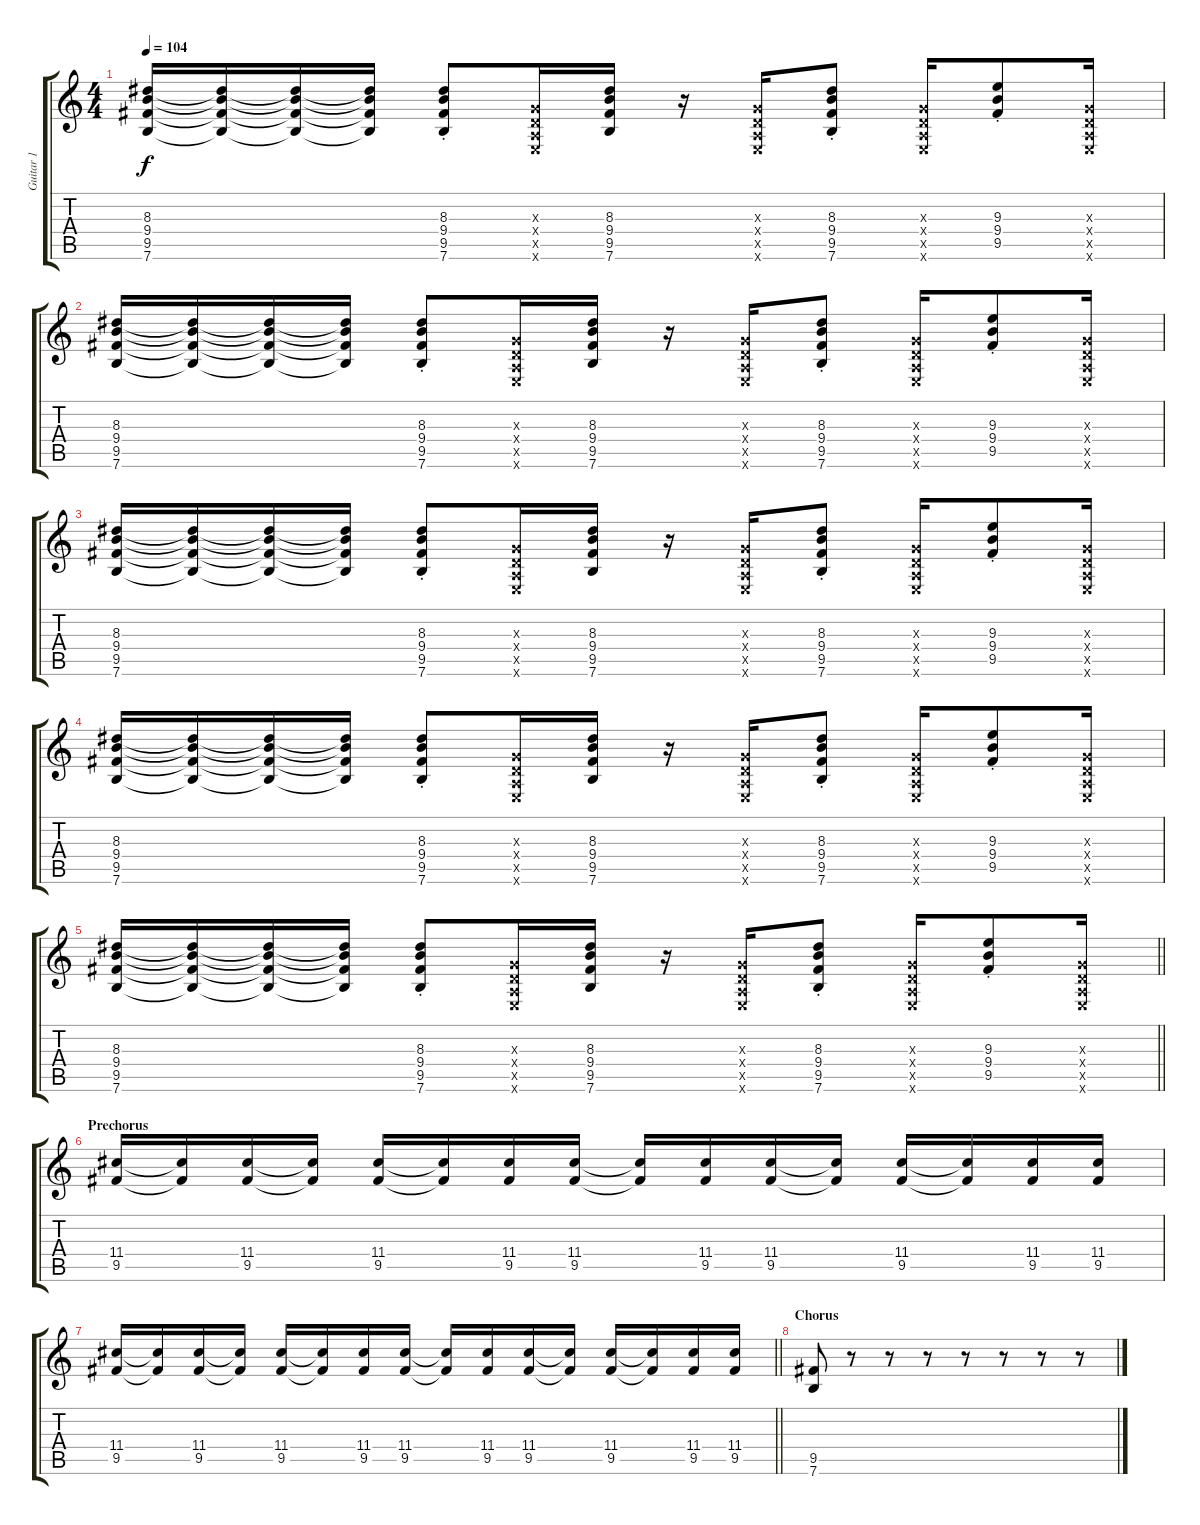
\track ("Guitar 1" "Guitar 1") {instrument overdrivenguitar}
\staff {score tabs}
\tuning (E4 B3 G3 D3 A2 E2) {hide}
\ts (4 4)
\tempo 104
\clef g2
\ks c
(8.3 9.4 9.5 7.6).16{dy f} (8.3{t} 9.4{t} 9.5{t} 7.6{t}).16 (8.3{t} 9.4{t} 9.5{t} 7.6{t}).16 (8.3{t} 9.4{t} 9.5{t} 7.6{t}).16 (8.3{st} 9.4{st} 9.5{st} 7.6{st}).8 (0.3{x} 0.4{x} 0.5{x} 0.6{x}).16 (8.3 9.4 9.5 7.6).16 r.16 (0.3{x} 0.4{x} 0.5{x} 0.6{x}).16 (8.3{st} 9.4{st} 9.5{st} 7.6{st}).8 (0.3{x} 0.4{x} 0.5{x} 0.6{x}).16 (9.3{st} 9.4{st} 9.5).8 (0.3{x} 0.4{x} 0.5{x} 0.6{x}).16 |
(8.3 9.4 9.5 7.6).16 (8.3{t} 9.4{t} 9.5{t} 7.6{t}).16 (8.3{t} 9.4{t} 9.5{t} 7.6{t}).16 (8.3{t} 9.4{t} 9.5{t} 7.6{t}).16 (8.3{st} 9.4{st} 9.5{st} 7.6{st}).8 (0.3{x} 0.4{x} 0.5{x} 0.6{x}).16 (8.3 9.4 9.5 7.6).16 r.16 (0.3{x} 0.4{x} 0.5{x} 0.6{x}).16 (8.3{st} 9.4{st} 9.5{st} 7.6{st}).8 (0.3{x} 0.4{x} 0.5{x} 0.6{x}).16 (9.3{st} 9.4{st} 9.5).8 (0.3{x} 0.4{x} 0.5{x} 0.6{x}).16 |
(8.3 9.4 9.5 7.6).16 (8.3{t} 9.4{t} 9.5{t} 7.6{t}).16 (8.3{t} 9.4{t} 9.5{t} 7.6{t}).16 (8.3{t} 9.4{t} 9.5{t} 7.6{t}).16 (8.3{st} 9.4{st} 9.5{st} 7.6{st}).8 (0.3{x} 0.4{x} 0.5{x} 0.6{x}).16 (8.3 9.4 9.5 7.6).16 r.16 (0.3{x} 0.4{x} 0.5{x} 0.6{x}).16 (8.3{st} 9.4{st} 9.5{st} 7.6{st}).8 (0.3{x} 0.4{x} 0.5{x} 0.6{x}).16 (9.3{st} 9.4{st} 9.5).8 (0.3{x} 0.4{x} 0.5{x} 0.6{x}).16 |
(8.3 9.4 9.5 7.6).16 (8.3{t} 9.4{t} 9.5{t} 7.6{t}).16 (8.3{t} 9.4{t} 9.5{t} 7.6{t}).16 (8.3{t} 9.4{t} 9.5{t} 7.6{t}).16 (8.3{st} 9.4{st} 9.5{st} 7.6{st}).8 (0.3{x} 0.4{x} 0.5{x} 0.6{x}).16 (8.3 9.4 9.5 7.6).16 r.16 (0.3{x} 0.4{x} 0.5{x} 0.6{x}).16 (8.3{st} 9.4{st} 9.5{st} 7.6{st}).8 (0.3{x} 0.4{x} 0.5{x} 0.6{x}).16 (9.3{st} 9.4{st} 9.5).8 (0.3{x} 0.4{x} 0.5{x} 0.6{x}).16 |
\barLineRight lightlight
(8.3 9.4 9.5 7.6).16 (8.3{t} 9.4{t} 9.5{t} 7.6{t}).16 (8.3{t} 9.4{t} 9.5{t} 7.6{t}).16 (8.3{t} 9.4{t} 9.5{t} 7.6{t}).16 (8.3{st} 9.4{st} 9.5{st} 7.6{st}).8 (0.3{x} 0.4{x} 0.5{x} 0.6{x}).16 (8.3 9.4 9.5 7.6).16 r.16 (0.3{x} 0.4{x} 0.5{x} 0.6{x}).16 (8.3{st} 9.4{st} 9.5{st} 7.6{st}).8 (0.3{x} 0.4{x} 0.5{x} 0.6{x}).16 (9.3{st} 9.4{st} 9.5).8 (0.3{x} 0.4{x} 0.5{x} 0.6{x}).16 |
\section ("" "Prechorus")
(11.4 9.5).16 (11.4{t} 9.5{t}).16 (11.4 9.5).16 (11.4{t} 9.5{t}).16 (11.4 9.5).16 (11.4{t} 9.5{t}).16 (11.4 9.5).16 (11.4 9.5).16 (11.4{t} 9.5{t}).16 (11.4 9.5).16 (11.4 9.5).16 (11.4{t} 9.5{t}).16 (11.4 9.5).16 (11.4{t} 9.5{t}).16 (11.4 9.5).16 (11.4 9.5).16 |
\barLineRight lightlight
(11.4 9.5).16 (11.4{t} 9.5{t}).16 (11.4 9.5).16 (11.4{t} 9.5{t}).16 (11.4 9.5).16 (11.4{t} 9.5{t}).16 (11.4 9.5).16 (11.4 9.5).16 (11.4{t} 9.5{t}).16 (11.4 9.5).16 (11.4 9.5).16 (11.4{t} 9.5{t}).16 (11.4 9.5).16 (11.4{t} 9.5{t}).16 (11.4 9.5).16 (11.4 9.5).16 |
\section ("" "Chorus")
(9.5 7.6).8 r.8 r.8 r.8 r.8 r.8 r.8 r.8
